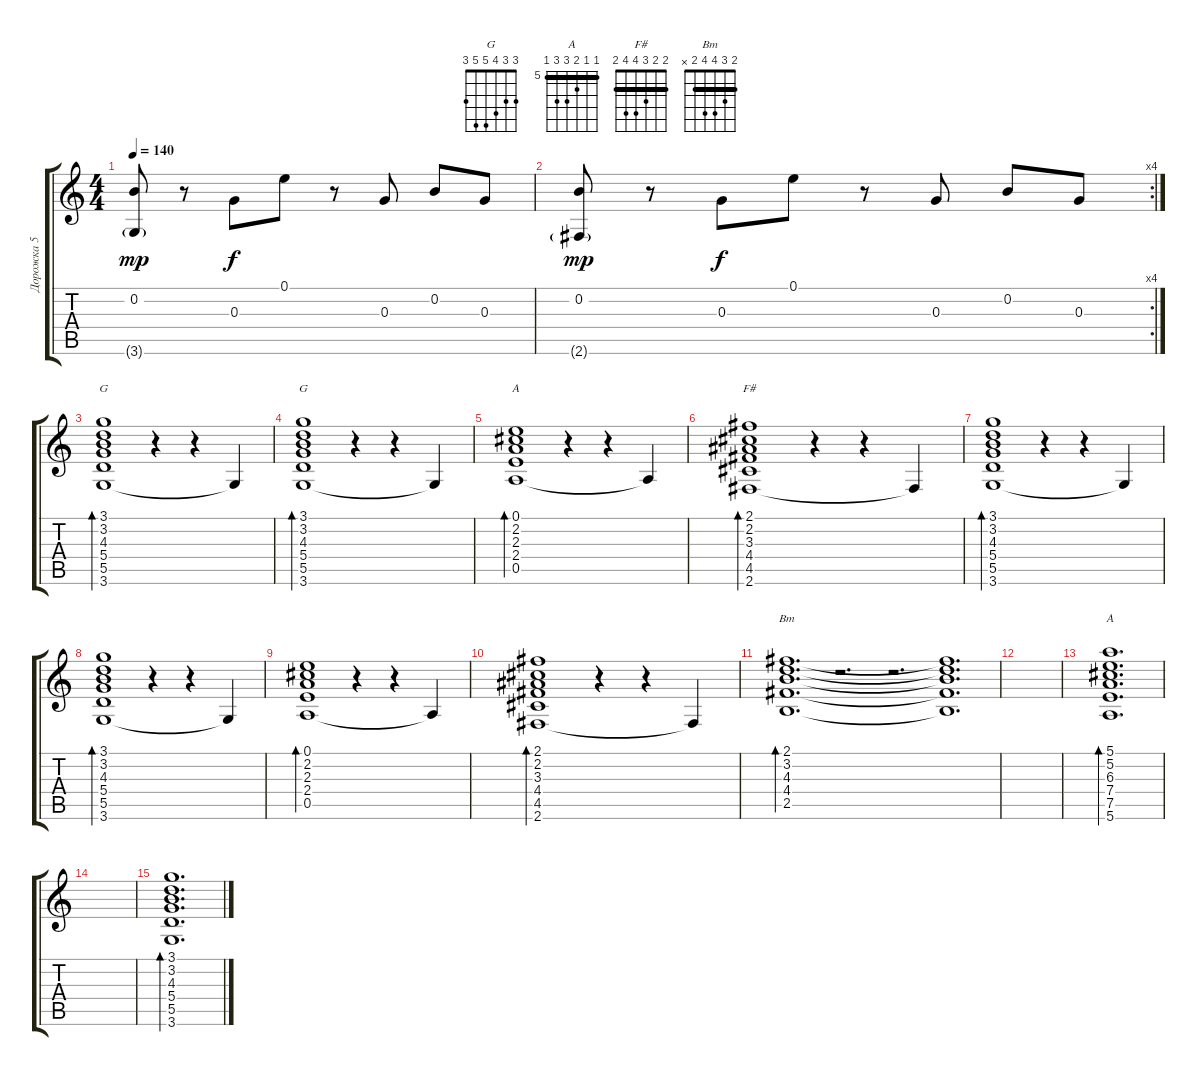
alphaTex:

\track ("Дорожка 5" "Дорожка 5") {instrument acousticguitarsteel}
\staff {score tabs}
\tuning (E4 B3 G3 D3 A2 E2) {hide}
\chord ("G" 3 3 4 5 5 3) {barre 3}
\chord ("G" 3 3 4 5 5 3) {barre 0}
\chord ("A" 0 2 2 2 0 x)
\chord ("F#" 2 2 3 4 4 2) {barre 2}
\chord ("Bm" 2 3 4 4 2 x) {barre 2}
\chord ("A" 5 5 6 7 7 5) {firstfret 5 barre 5}
\ts (4 4)
\tempo 140
\clef g2
\ks c
(0.2 3.6{g}).8{dy mp} r.8 0.3.8{dy f} 0.1.8 r.8 0.3.8 0.2.8 0.3.8 |
\rc 4
(0.2 2.6{g}).8{dy mp} r.8 0.3.8{dy f} 0.1.8 r.8 0.3.8 0.2.8 0.3.8 |
(3.1 3.2 4.3 5.4 5.5 3.6).1{bd 60 ch "G"} r.4 r.4 3.6{t}.4 |
(3.1 3.2 4.3 5.4 5.5 3.6).1{bd 60 ch "G"} r.4 r.4 3.6{t}.4 |
(0.1 2.2 2.3 2.4 0.5).1{bd 60 ch "A"} r.4 r.4 0.5{t}.4 |
(2.1 2.2 3.3 4.4 4.5 2.6).1{bd 60 ch "F#"} r.4 r.4 2.6{t}.4 |
(3.1 3.2 4.3 5.4 5.5 3.6).1{bd 60} r.4 r.4 3.6{t}.4 |
(3.1 3.2 4.3 5.4 5.5 3.6).1{bd 60} r.4 r.4 3.6{t}.4 |
(0.1 2.2 2.3 2.4 0.5).1{bd 60} r.4 r.4 0.5{t}.4 |
(2.1 2.2 3.3 4.4 4.5 2.6).1{bd 60} r.4 r.4 2.6{t}.4 |
(2.1 3.2 4.3 4.4 2.5).1{d bd 120 ch "Bm"} r.1{d} r.1{d} (2.1{t} 3.2{t} 4.3{t} 4.4{t} 2.5{t}).1{d} |
|
(5.1 5.2 6.3 7.4 7.5 5.6).1{d bd 120 ch "A"} |
|
(3.1 3.2 4.3 5.4 5.5 3.6).1{d bd 120}
